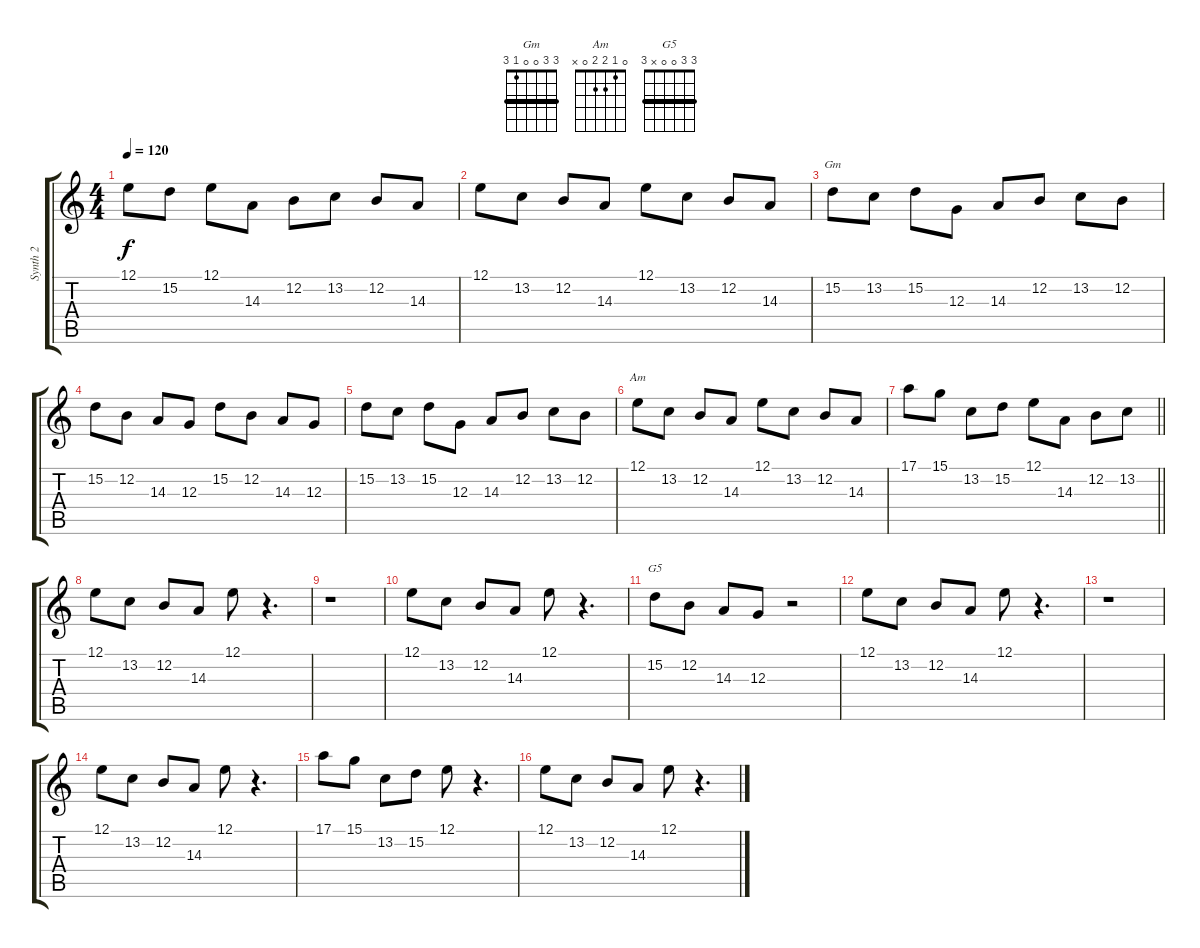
\track ("Synth 2" "Synth 2") {instrument pad4choir}
\staff {score tabs}
\tuning (E4 B3 G3 D3 A2 E2) {hide}
\chord ("Gm" 3 3 0 0 1 3) {barre 3}
\chord ("Am" 0 1 2 2 0 x)
\chord ("G5" 3 3 0 0 x 3) {barre 3}
\ts (4 4)
\tempo 120
\clef g2
\ks c
12.1.8{dy f} 15.2.8 12.1.8 14.3.8 12.2.8 13.2.8 12.2.8 14.3.8 |
12.1.8 13.2.8 12.2.8 14.3.8 12.1.8 13.2.8 12.2.8 14.3.8 |
15.2.8{ch "Gm"} 13.2.8 15.2.8 12.3.8 14.3.8 12.2.8 13.2.8 12.2.8 |
15.2.8 12.2.8 14.3.8 12.3.8 15.2.8 12.2.8 14.3.8 12.3.8 |
15.2.8 13.2.8 15.2.8 12.3.8 14.3.8 12.2.8 13.2.8 12.2.8 |
12.1.8{ch "Am"} 13.2.8 12.2.8 14.3.8 12.1.8 13.2.8 12.2.8 14.3.8 |
\barLineRight lightlight
17.1.8 15.1.8 13.2.8 15.2.8 12.1.8 14.3.8 12.2.8 13.2.8 |
\section ("" "")
12.1.8 13.2.8 12.2.8 14.3.8 12.1.8 r.4{d} |
r.1 |
12.1.8 13.2.8 12.2.8 14.3.8 12.1.8 r.4{d} |
15.2.8{ch "G5"} 12.2.8 14.3.8 12.3.8 r.2 |
12.1.8 13.2.8 12.2.8 14.3.8 12.1.8 r.4{d} |
r.1 |
12.1.8 13.2.8 12.2.8 14.3.8 12.1.8 r.4{d} |
17.1.8 15.1.8 13.2.8 15.2.8 12.1.8 r.4{d} |
12.1.8 13.2.8 12.2.8 14.3.8 12.1.8 r.4{d}
